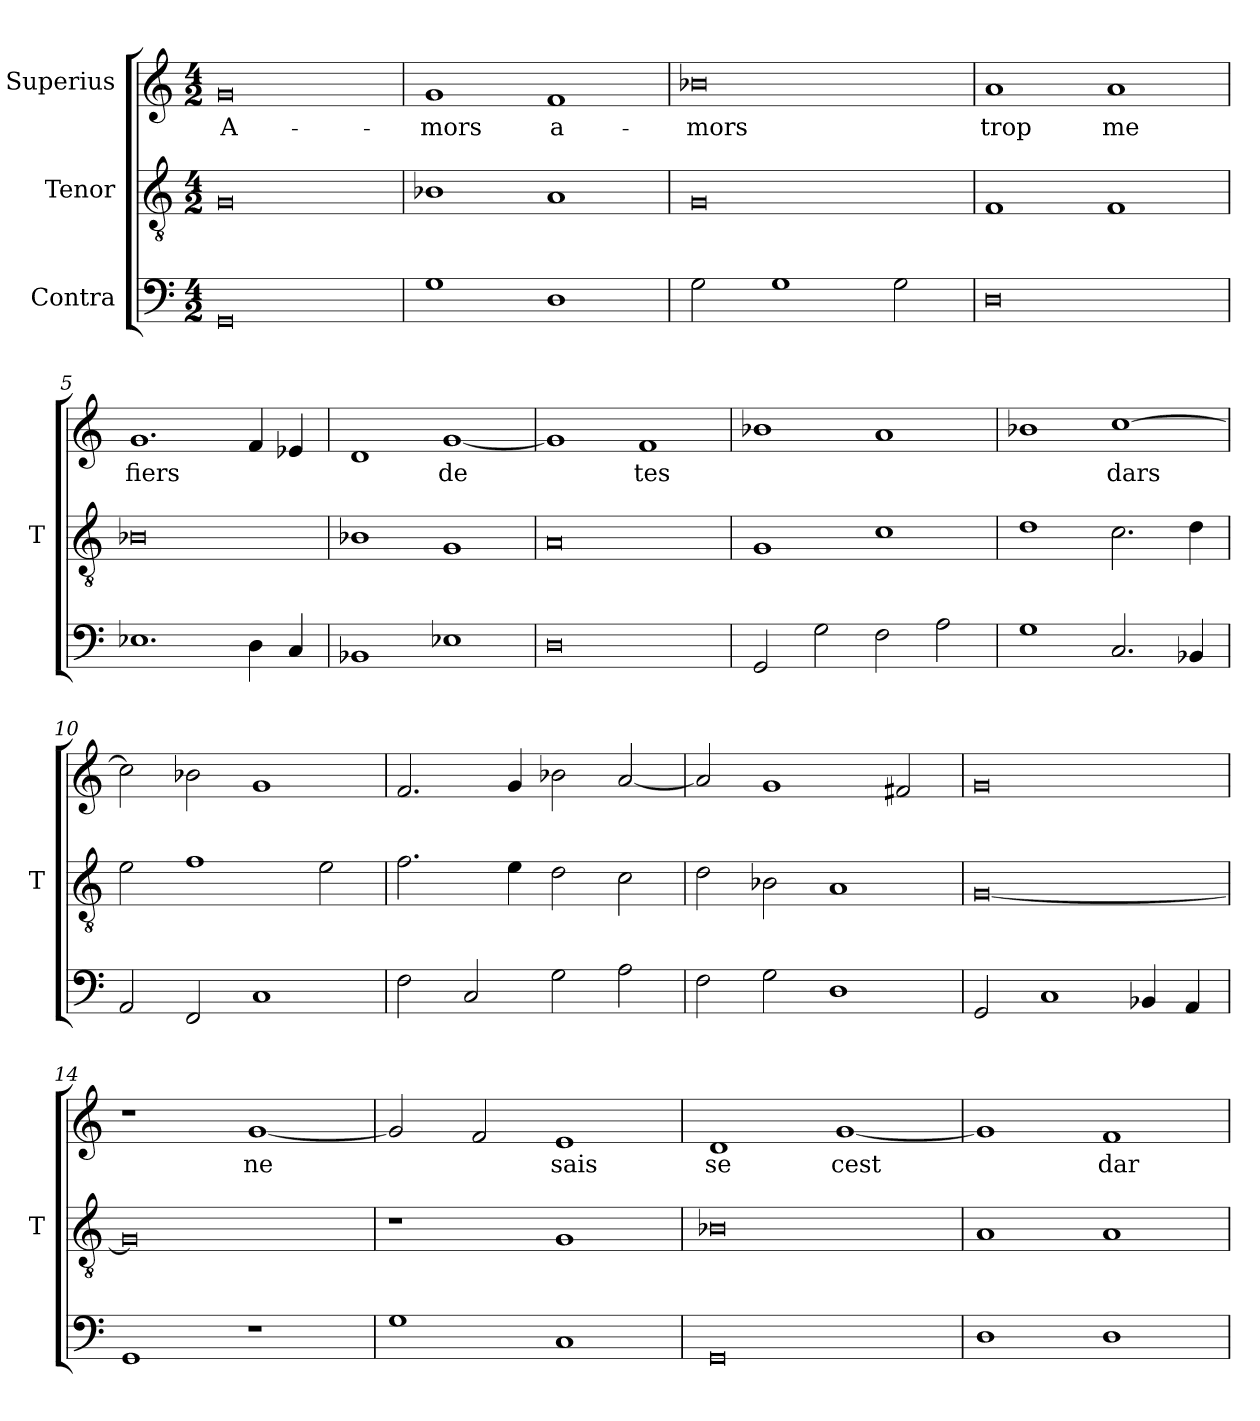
**kern	**kern	**kern	**text
*part3	*part2	*part1	*part1
*staff3	*staff2	*staff1	*staff1
*I"Contra	*I"Tenor	*I"Superius	*
*	*I'T	*	*
*clefF4	*clefGv2	*clefG2	*
*M4/2	*M4/2	*M4/2	*
=1	=1	=1	=1
0GG	0G	0g	A-
=2	=2	=2	=2
1G	1B-X	1g	-mors
1D	1A	1f	a-
=3	=3	=3	=3
2G	0G	0b-X	-mors
1G	.	.	.
2G	.	.	.
=4	=4	=4	=4
0D	1F	1a	-trop
.	1F	1a	-me
=5	=5	=5	=5
1.E-X	0B-X	1.g	-fiers
4D	.	4f	.
4C	.	4e-X	.
=6	=6	=6	=6
1BB-X	1B-X	1d	.
1E-X	1G	[1g	-de
=7	=7	=7	=7
0D	0A	1g]	.
.	.	1f	-tes
=8	=8	=8	=8
2GG	1G	1b-X	.
2G	.	.	.
2F	1c	1a	.
2A	.	.	.
=9	=9	=9	=9
1G	1d	1b-X	.
2.C	2.c	[1cc	-dars
4BB-X	4d	.	.
=10	=10	=10	=10
2AA	2e	2cc]	.
2FF	1f	2b-X	.
1C	.	1g	.
.	2e	.	.
=11	=11	=11	=11
2F	2.f	2.f	.
2C	.	.	.
.	4e	4g	.
2G	2d	2b-X	.
2A	2c	[2a	.
=12	=12	=12	=12
2F	2d	2a]	.
2G	2B-X	1g	.
1D	1A	.	.
.	.	2f#X	.
=13	=13	=13	=13
2GG	[0G	0g	.
1C	.	.	.
4BB-X	.	.	.
4AA	.	.	.
=14	=14	=14	=14
1GG	0G]	1r	.
1r	.	[1g	-ne
=15	=15	=15	=15
1G	1r	2g]	.
.	.	2f	.
1C	1G	1e	-sais
=16	=16	=16	=16
0GG	0B-X	1d	-se
.	.	[1g	-cest
=17	=17	=17	=17
1D	1A	1g]	.
1D	1A	1f	dar-
=	=	=	=
*-	*-	*-	*-
